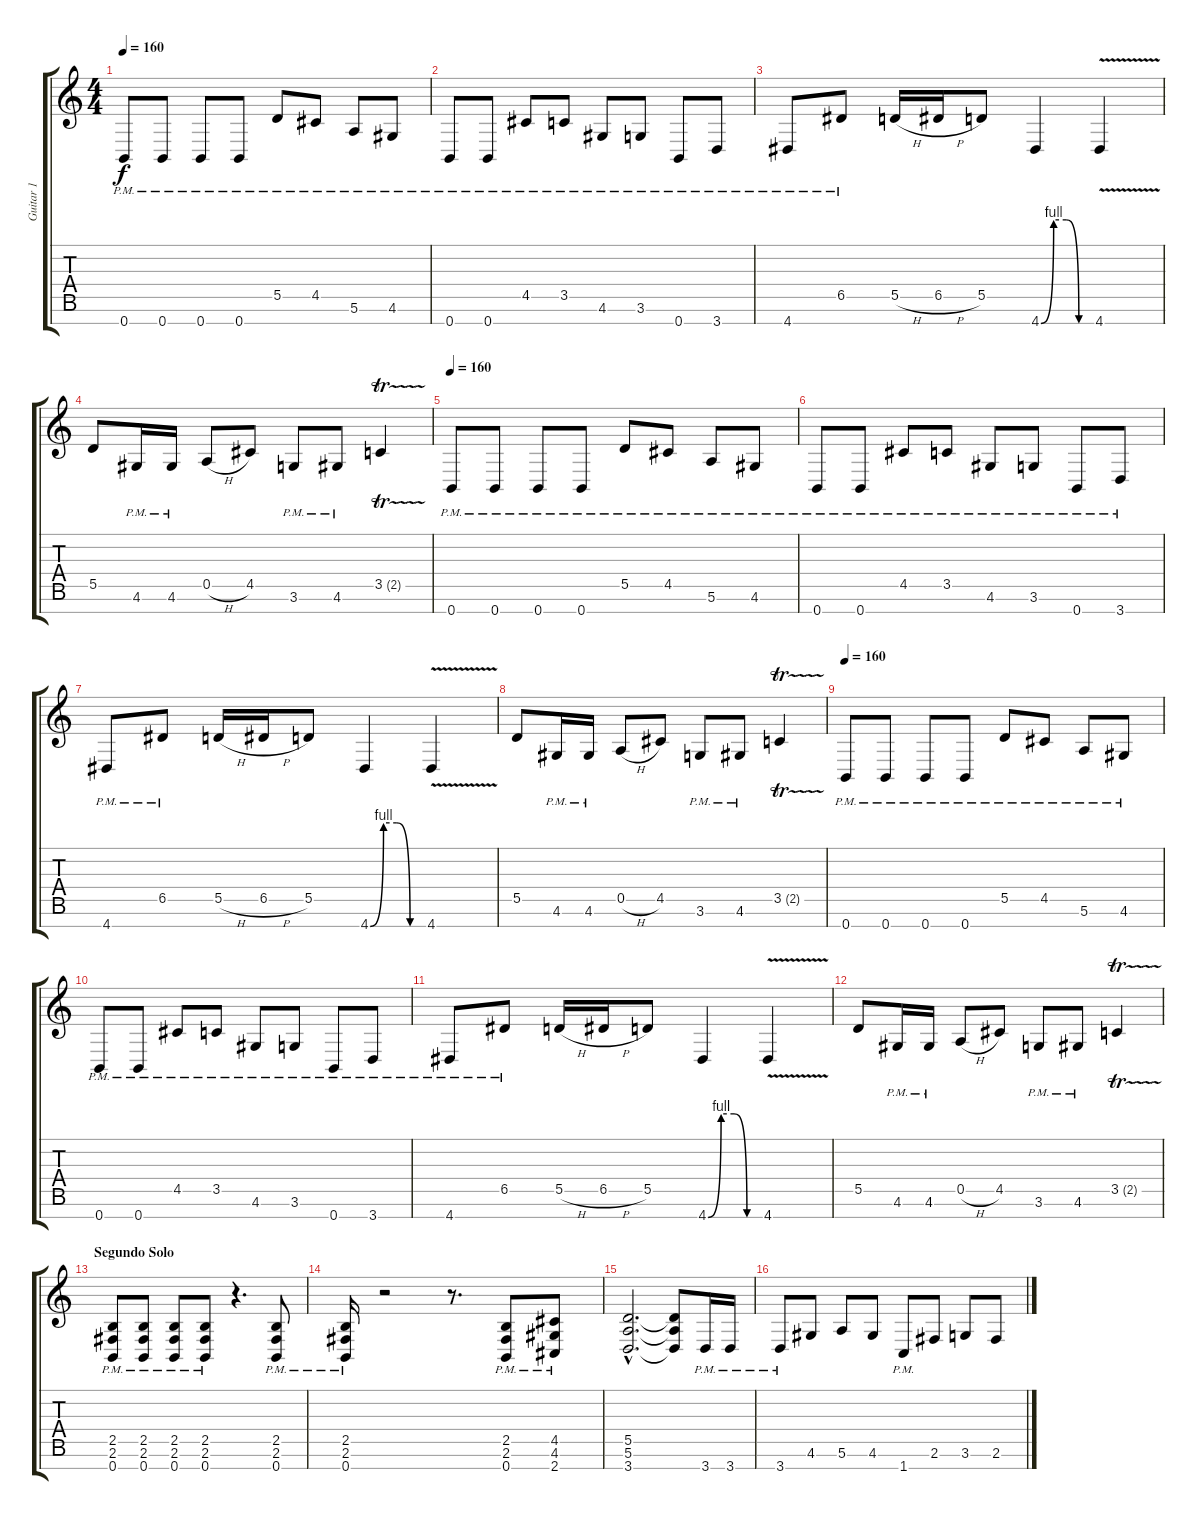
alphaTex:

\track ("Guitar 1            " "Guitar 1  ") {instrument overdrivenguitar}
\staff {score tabs}
\tuning (E4 B3 G3 D3 A2 E2 B1) {hide}
\ts (4 4)
\tempo 160
\clef g2
\ks c
0.7{pm}.8{dy f} 0.7{pm}.8 0.7{pm}.8 0.7{pm}.8 5.5{pm}.8 4.5{pm}.8 5.6{pm}.8 4.6{pm}.8 |
0.7{pm}.8 0.7{pm}.8 4.5{pm}.8 3.5{pm}.8 4.6{pm}.8 3.6{pm}.8 0.7{pm}.8 3.7{pm}.8 |
4.7{pm}.8 6.5{pm}.8 5.5{h}.16 6.5{h}.16 5.5.8 4.7{be (custom 0 0 15 4 30 4 45 0 60 0)}.4 4.7{v}.4 |
5.5.8 4.6{pm}.16 4.6{pm}.16 0.5{h}.8 4.5.8 3.6{pm}.8 4.6{pm}.8 3.5{tr (2 16)}.4 |
\tempo 160
0.7{pm}.8 0.7{pm}.8 0.7{pm}.8 0.7{pm}.8 5.5{pm}.8 4.5{pm}.8 5.6{pm}.8 4.6{pm}.8 |
0.7{pm}.8 0.7{pm}.8 4.5{pm}.8 3.5{pm}.8 4.6{pm}.8 3.6{pm}.8 0.7{pm}.8 3.7{pm}.8 |
4.7{pm}.8 6.5{pm}.8 5.5{h}.16 6.5{h}.16 5.5.8 4.7{be (custom 0 0 15 4 30 4 45 0 60 0)}.4 4.7{v}.4 |
5.5.8 4.6{pm}.16 4.6{pm}.16 0.5{h}.8 4.5.8 3.6{pm}.8 4.6{pm}.8 3.5{tr (2 16)}.4 |
\tempo 160
0.7{pm}.8 0.7{pm}.8 0.7{pm}.8 0.7{pm}.8 5.5{pm}.8 4.5{pm}.8 5.6{pm}.8 4.6{pm}.8 |
0.7{pm}.8 0.7{pm}.8 4.5{pm}.8 3.5{pm}.8 4.6{pm}.8 3.6{pm}.8 0.7{pm}.8 3.7{pm}.8 |
4.7{pm}.8 6.5{pm}.8 5.5{h}.16 6.5{h}.16 5.5.8 4.7{be (custom 0 0 15 4 30 4 45 0 60 0)}.4 4.7{v}.4 |
5.5.8 4.6{pm}.16 4.6{pm}.16 0.5{h}.8 4.5.8 3.6{pm}.8 4.6{pm}.8 3.5{tr (2 16)}.4 |
\section ("" "Segundo Solo")
(2.5{pm} 2.6{pm} 0.7{pm}).8 (2.5{pm} 2.6{pm} 0.7{pm}).8 (2.5{pm} 2.6{pm} 0.7{pm}).8 (2.5{pm} 2.6{pm} 0.7{pm}).8 r.4{d} (2.5{pm} 2.6{pm} 0.7{pm}).8 |
(2.5{pm} 2.6{pm} 0.7{pm}).16 r.2 r.8{d} (2.5{pm} 2.6{pm} 0.7{pm}).8 (4.5{pm} 4.6{pm} 2.7{pm}).8 |
(5.5{hac} 5.6{hac} 3.7{hac}).2{d} (5.5{t} 5.6{t} 3.7{t}).8 3.7{pm}.16 3.7{pm}.16 |
3.7{pm}.8 4.6.8 5.6.8 4.6.8 1.7{pm}.8 2.6.8 3.6.8 2.6.8
